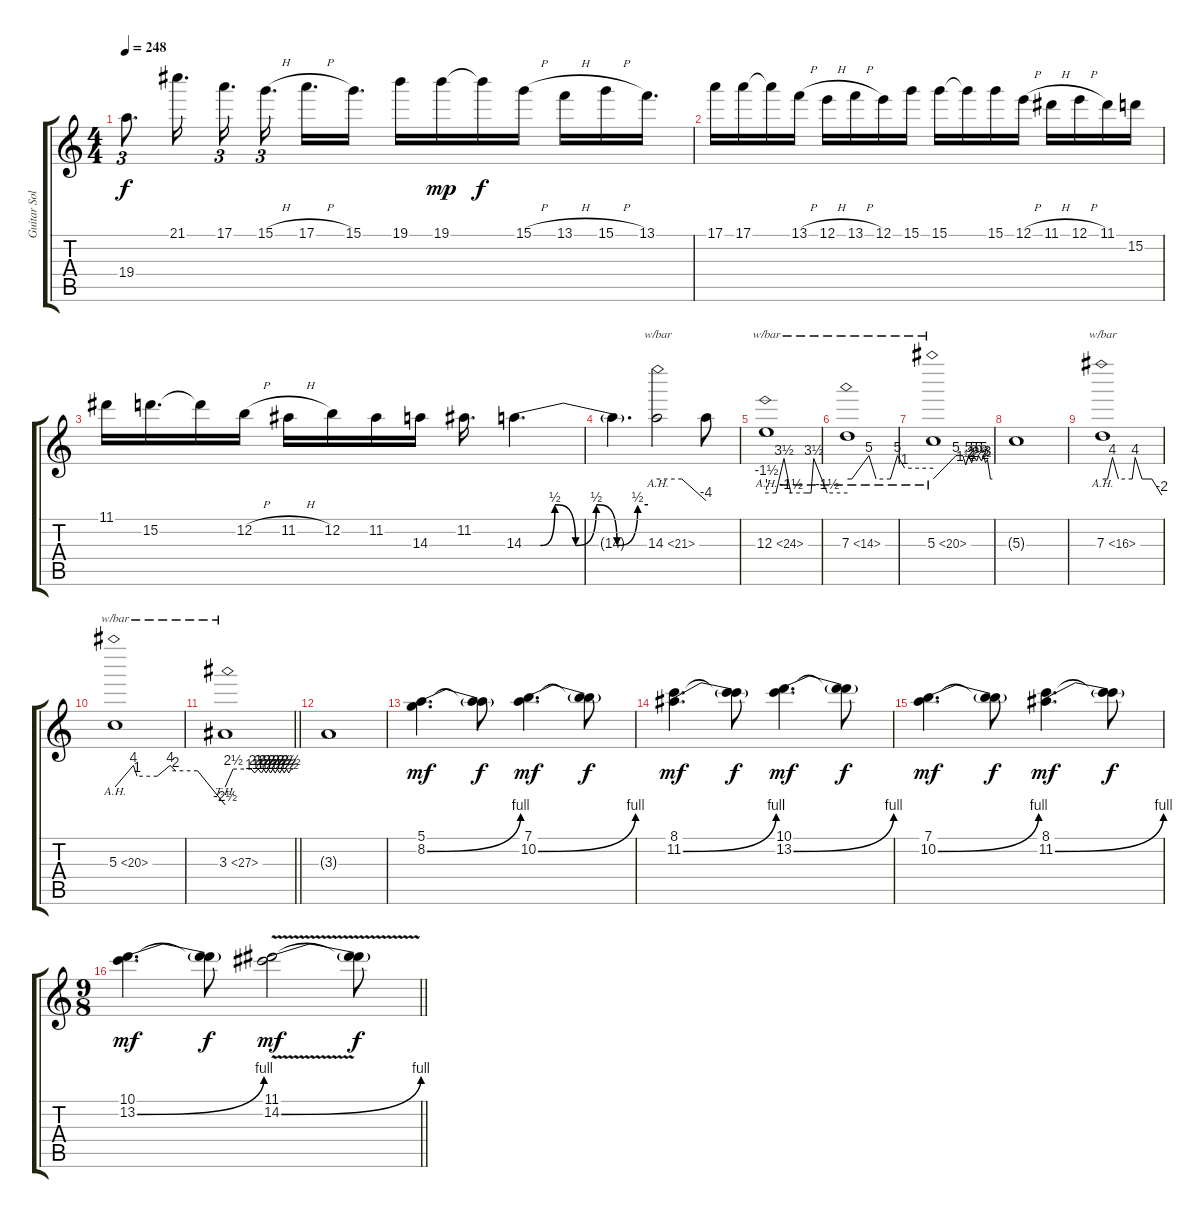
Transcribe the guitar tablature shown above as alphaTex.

\track ("Guitar Solo" "Guitar Sol") {instrument distortionguitar}
\staff {score tabs}
\tuning (E4 B3 G3 D3 A2 E2) {hide}
\ts (4 4)
\tempo 248
\clef g2
\ks c
19.4{t}.8{d tu (3 2) dy f} 21.1.16{d} 17.1.16{d tu (3 2)} 15.1{h}.16{d tu (3 2) beam splitsecondary} 17.1{h}.16{d} 15.1.16{d} 19.1.16 19.1.16{dy mp} 19.1{t}.16{dy f} 15.1{h}.16 13.1{h}.16 15.1{h}.16 13.1.16{d} |
17.1.16 17.1.16 17.1{t}.16 13.1{h}.16 12.1{h}.16 13.1{h}.16 12.1.16 15.1.16 15.1.16 15.1{t}.16 15.1.16 12.1{h}.16 11.1{h}.16 12.1{h}.16 11.1.16 15.2.16 |
11.1.16 15.2.16{d} 15.2{t}.16 12.2{h}.16 11.2{h}.16 12.2.16 11.2.16 14.3.16 11.2.16{d} 14.3{be (custom 0 0 8 0 15 2 25 0 35 2 45 0 55 2 60 2)}.4{d} |
14.3{t}.4{d} 14.3{ah 7}.2{tbe (custom default 0 0 30 0 60 -16)} 14.3{t}.8 |
12.3{ah 12}.1{tbe (custom default 0 -6 7 -6 13 14 18 -6 30 -6 33 -6 35 14 45 -6 60 -6) volume 13 balance 0} |
7.3{ah 7}.1{tbe (custom default 0 0 3 0 15 20 20 0 30 0 35 20 40 4 50 4 60 4)} |
5.3{ah 15}.1{tbe (custom default 0 0 23 20 30 20 33 6 36 20 39 8 41 20 44 10 46 20 49 10 51 20 53 8 55 12 58 0 60 0)} |
5.3{t}.1 |
7.3{ah 9}.1{tbe (custom default 0 0 5 0 10 16 16 0 30 0 33 16 40 0 45 0 50 0 60 -8)} |
5.3{ah 15}.1{tbe (custom default 0 0 10 16 12 4 23 4 30 16 33 8 45 8 60 -10)} |
\barLineRight lightlight
3.3{th 24}.1{tbe (custom default 0 0 7 10 23 10 26 6 29 10 32 6 34 10 36 6 38 10 40 6 42 10 44 6 46 10 48 6 50 10 52 6 54 10 56 6 58 10 60 10)} |
3.3{t}.1 |
(5.1 8.2{be (bend 0 0 60 4)}).4{d dy mf volume 15 balance 16} (5.1{t} 8.2{t}).8{dy f} (7.1 10.2{be (bend 0 0 60 4)}).4{d dy mf} (7.1{t} 10.2{t}).8{dy f} |
(8.1 11.2{be (bend 0 0 60 4)}).4{d dy mf} (8.1{t} 11.2{t}).8{dy f} (10.1 13.2{be (bend 0 0 60 4)}).4{d dy mf} (10.1{t} 13.2{t}).8{dy f} |
(7.1 10.2{be (bend 0 0 60 4)}).4{d dy mf} (7.1{t} 10.2{t}).8{dy f} (8.1 11.2{be (bend 0 0 60 4)}).4{d dy mf} (8.1{t} 11.2{t}).8{dy f} |
\ts (9 8)
\barLineRight lightlight
(10.1 13.2{be (bend 0 0 60 4)}).4{d dy mf} (10.1{t} 13.2{t}).8{dy f} (11.1 14.2{be (bend 0 0 60 4) v}).2{dy mf} (11.1{t} 14.2{t}).8{dy f}
